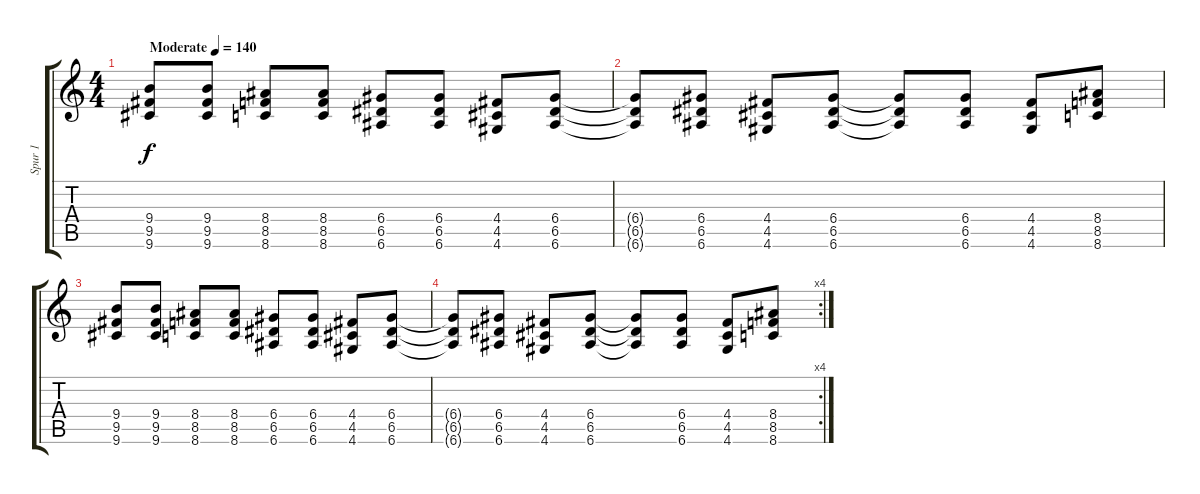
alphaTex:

\track ("Spur 1" "Spur 1") {instrument overdrivenguitar}
\staff {score tabs}
\tuning (E4 B3 G3 D3 A2 E2) {hide}
\ts (4 4)
\tempo (140 "Moderate")
\clef g2
\ks c
(9.4 9.5 9.6).8{dy f instrument overdrivenguitar} (9.4 9.5 9.6).8 (8.4 8.5 8.6).8 (8.4 8.5 8.6).8 (6.4 6.5 6.6).8 (6.4 6.5 6.6).8 (4.4 4.5 4.6).8 (6.4 6.5 6.6).8 |
(6.4{t} 6.5{t} 6.6{t}).8 (6.4 6.5 6.6).8 (4.4 4.5 4.6).8 (6.4 6.5 6.6).8 (6.4{t} 6.5{t} 6.6{t}).8 (6.4 6.5 6.6).8 (4.4 4.5 4.6).8 (8.4 8.5 8.6).8 |
(9.4 9.5 9.6).8 (9.4 9.5 9.6).8 (8.4 8.5 8.6).8 (8.4 8.5 8.6).8 (6.4 6.5 6.6).8 (6.4 6.5 6.6).8 (4.4 4.5 4.6).8 (6.4 6.5 6.6).8 |
\rc 4
(6.4{t} 6.5{t} 6.6{t}).8 (6.4 6.5 6.6).8 (4.4 4.5 4.6).8 (6.4 6.5 6.6).8 (6.4{t} 6.5{t} 6.6{t}).8 (6.4 6.5 6.6).8 (4.4 4.5 4.6).8 (8.4 8.5 8.6).8
